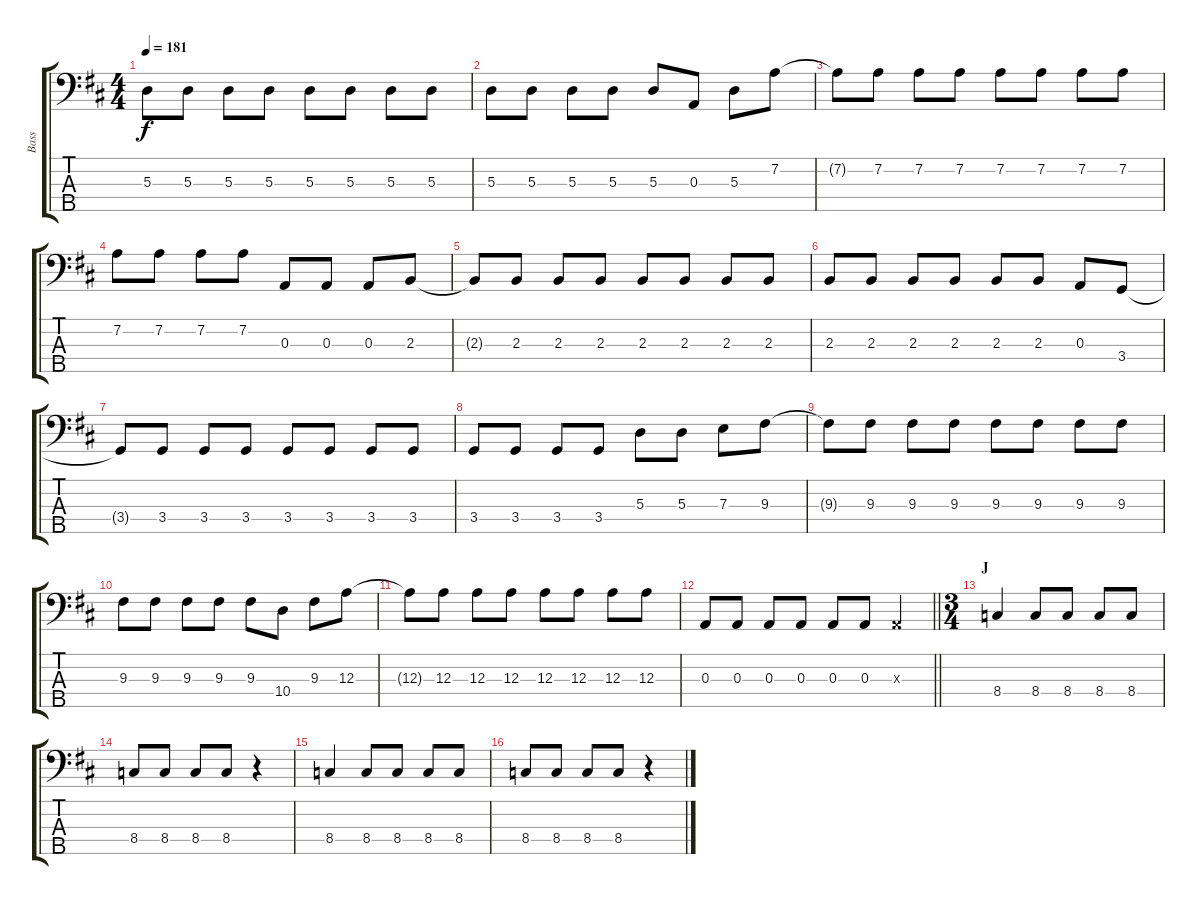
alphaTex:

\track ("Bass" "Bass") {instrument electricbassfinger}
\staff {score tabs}
\tuning (G2 D2 A1 E1 B0) {hide}
\ts (4 4)
\tempo 181
\clef f4
\ks d
5.3{t}.8{dy f} 5.3.8 5.3.8 5.3.8 5.3.8 5.3.8 5.3.8 5.3.8 |
5.3.8 5.3.8 5.3.8 5.3.8 5.3.8 0.3.8 5.3.8 7.2.8 |
7.2{t}.8 7.2.8 7.2.8 7.2.8 7.2.8 7.2.8 7.2.8 7.2.8 |
7.2.8 7.2.8 7.2.8 7.2.8 0.3.8 0.3.8 0.3.8 2.3.8 |
2.3{t}.8 2.3.8 2.3.8 2.3.8 2.3.8 2.3.8 2.3.8 2.3.8 |
2.3.8 2.3.8 2.3.8 2.3.8 2.3.8 2.3.8 0.3.8 3.4.8 |
3.4{t}.8 3.4.8 3.4.8 3.4.8 3.4.8 3.4.8 3.4.8 3.4.8 |
3.4.8 3.4.8 3.4.8 3.4.8 5.3.8 5.3.8 7.3.8 9.3.8 |
9.3{t}.8 9.3.8 9.3.8 9.3.8 9.3.8 9.3.8 9.3.8 9.3.8 |
9.3.8 9.3.8 9.3.8 9.3.8 9.3.8 10.4.8 9.3.8 12.3.8 |
12.3{t}.8 12.3.8 12.3.8 12.3.8 12.3.8 12.3.8 12.3.8 12.3.8 |
\barLineRight lightlight
0.3.8 0.3.8 0.3.8 0.3.8 0.3.8 0.3.8 0.3{x}.4 |
\ts (3 4)
\section ("" "J")
8.4.4 8.4.8 8.4.8 8.4.8 8.4.8 |
8.4.8 8.4.8 8.4.8 8.4.8 r.4 |
8.4.4 8.4.8 8.4.8 8.4.8 8.4.8 |
8.4.8 8.4.8 8.4.8 8.4.8 r.4
